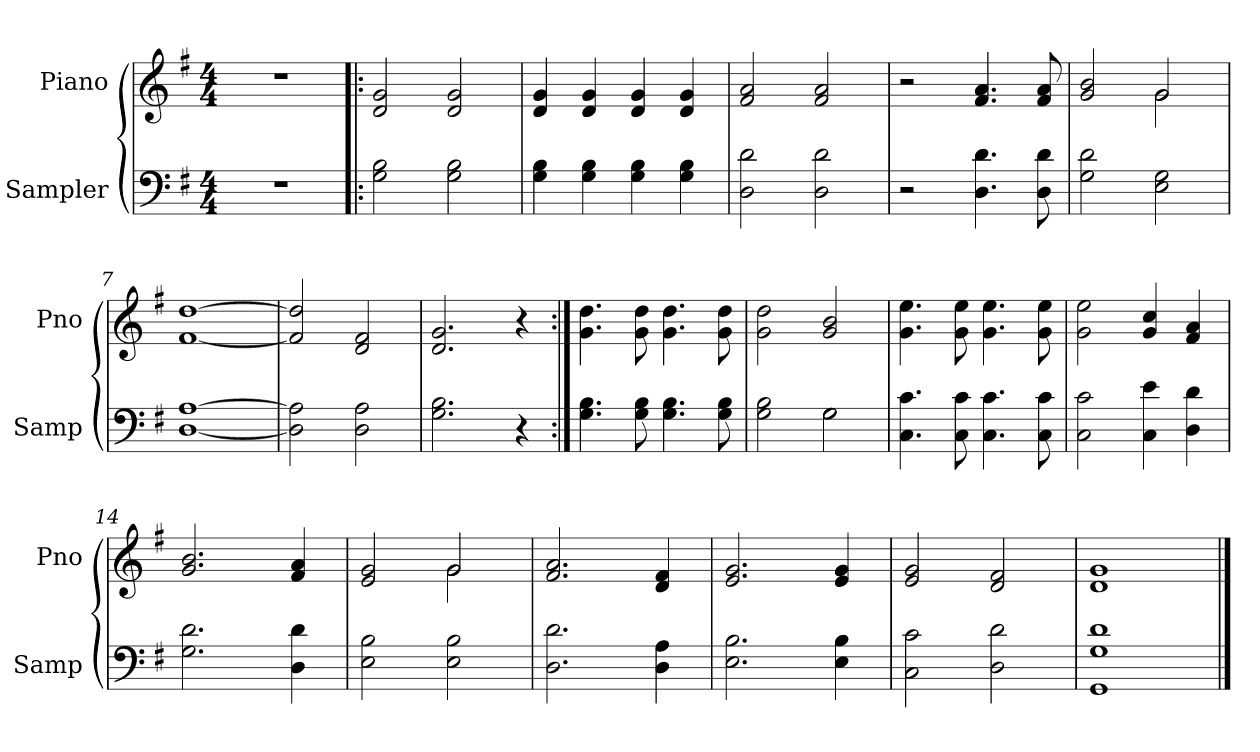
**kern	**kern
*part2	*part1
*staff2	*staff1
*I"Sampler	*I"Piano
*I'Samp	*I'Pno
*clefF4	*clefG2
*k[f#]	*k[f#]
*G:	*G:
*M4/4	*M4/4
=1	=1
1r	1r
=2!|:	=2!|:
2G 2B	2d 2g
2G 2B	2d 2g
=3	=3
4G 4B	4d 4g
4G 4B	4d 4g
4G 4B	4d 4g
4G 4B	4d 4g
=4	=4
2D 2d	2f# 2a
2D 2d	2f# 2a
=5	=5
2r	2r
4.D 4.d	4.f# 4.a
8D 8d	8f# 8a
=6	=6
*	*^
2G 2d	2g 2b	2ryy
2E 2G	2g/	2g
*	*v	*v
=7	=7
[1D [1A	[1f# [1dd
=8	=8
2D] 2A]	2f#] 2dd]
2D 2A	2d 2f#
=9	=9
2.G 2.B	2.d 2.g
4r	4r
=10:|!	=10:|!
4.G 4.B	4.g 4.dd
8G 8B	8g 8dd
4.G 4.B	4.g 4.dd
8G 8B	8g 8dd
=11	=11
*^	*
2G 2B	2ryy	2g 2dd
2G\	2G	2g 2b
*v	*v	*
=12	=12
4.C 4.c	4.g 4.ee
8C 8c	8g 8ee
4.C 4.c	4.g 4.ee
8C 8c	8g 8ee
=13	=13
2C 2c	2g 2ee
4C 4e	4g 4cc
4D 4d	4f# 4a
=14	=14
2.G 2.d	2.g 2.b
4D 4d	4f# 4a
=15	=15
*	*^
2E 2B	2e 2g	2ryy
2E 2B	2g/	2g
*	*v	*v
=16	=16
2.D 2.d	2.f# 2.a
4D 4A	4d 4f#
=17	=17
2.E 2.B	2.e 2.g
4E 4B	4e 4g
=18	=18
2C 2c	2e 2g
2D 2d	2d 2f#
=19	=19
1GG 1G 1d	1d 1g
==	==
*-	*-
